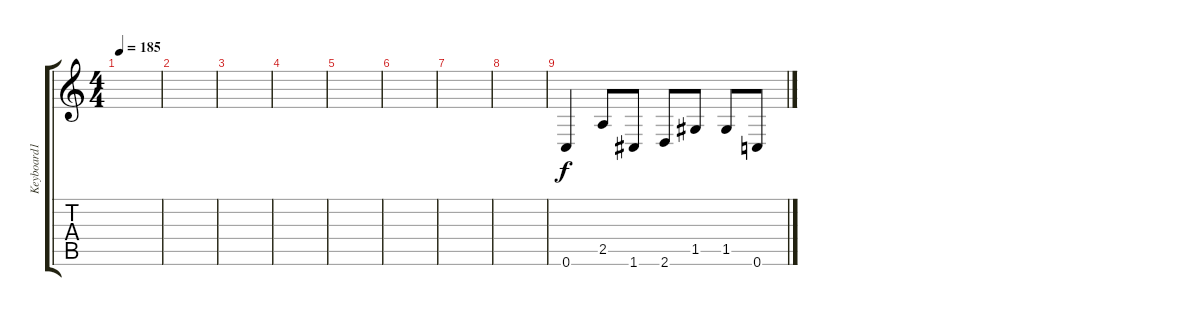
\track ("Keyboard1" "Keyboard1") {instrument overdrivenguitar}
\staff {score tabs}
\tuning (D4 A3 F3 C3 G2 C2) {hide}
\ts (4 4)
\tempo 185
\clef g2
\ks c
|
|
|
|
|
|
|
|
0.6.4 2.5.8 1.6.8 2.6.8 1.5.8 1.5.8 0.6.8
